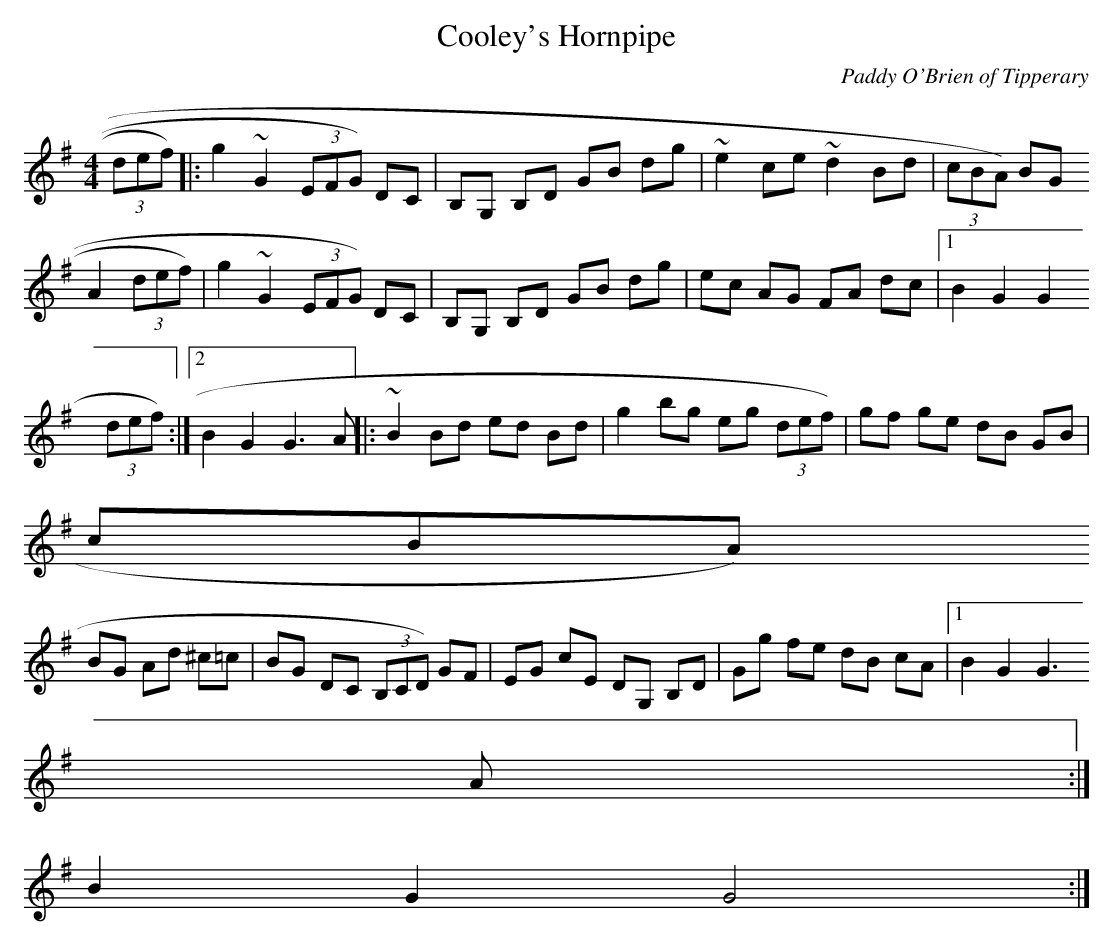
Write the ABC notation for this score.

X:1
T:Cooley's Hornpipe
M:4/4
L:1/8
C:Paddy O'Brien of Tipperary
K:G
(3def) |: g2 ~G2 (3EFG) DC | B,G, B,D GB dg | ~e2 ce ~d2 Bd | (3cBA) BG
A2
(3def) | g2 ~G2 (3EFG) DC | B,G, B,D GB dg | ec AG FA dc |1 B2 G2 G2
(3def):|2 B2 G2 G3A ||:~B2Bd ed Bd | g2 bg eg (3def) | gf ge dB GB | (3
cBA)
BG Ad ^c=c | BG DC (3B,CD) GF | EG cE DG, B,D | Gg fe dB cA |1 B2 G2 G3
A :|
2 B2 G2 G4 :|
